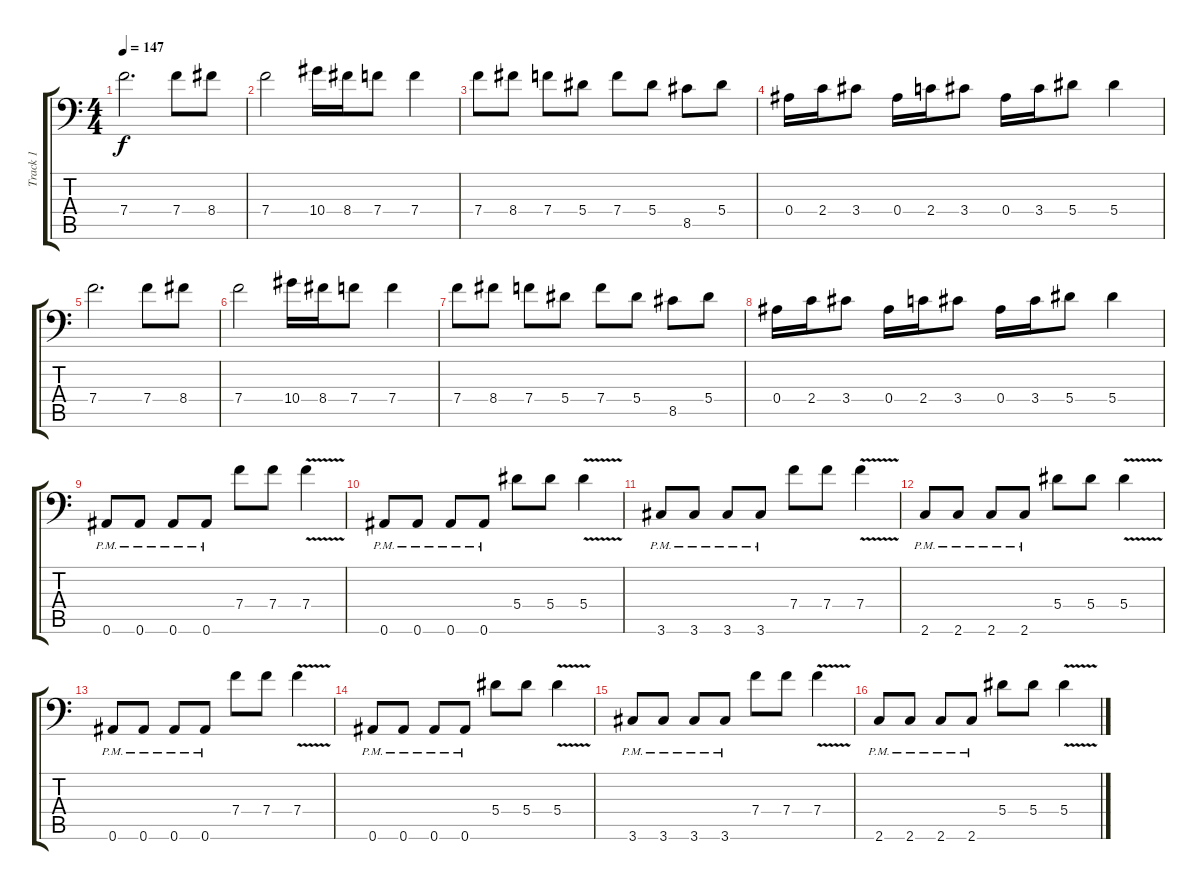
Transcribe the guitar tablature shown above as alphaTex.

\track ("Track 1" "Track 1") {instrument distortionguitar}
\staff {score tabs}
\tuning (C4 G3 Eb3 Bb2 F2 Bb1) {hide}
\ts (4 4)
\tempo 147
\clef f4
\ks c
7.4.2{d dy f} 7.4.8 8.4.8 |
7.4.2 10.4.16 8.4.16 7.4.8 7.4.4 |
7.4.8 8.4.8 7.4.8 5.4.8 7.4.8 5.4.8 8.5.8 5.4.8 |
0.4.16 2.4.16 3.4.8 0.4.16 2.4.16 3.4.8 0.4.16 3.4.16 5.4.8 5.4.4 |
7.4.2{d} 7.4.8 8.4.8 |
7.4.2 10.4.16 8.4.16 7.4.8 7.4.4 |
7.4.8 8.4.8 7.4.8 5.4.8 7.4.8 5.4.8 8.5.8 5.4.8 |
0.4.16 2.4.16 3.4.8 0.4.16 2.4.16 3.4.8 0.4.16 3.4.16 5.4.8 5.4.4 |
0.6{pm}.8 0.6{pm}.8 0.6{pm}.8 0.6{pm}.8 7.4.8 7.4.8 7.4{v}.4 |
0.6{pm}.8 0.6{pm}.8 0.6{pm}.8 0.6{pm}.8 5.4.8 5.4.8 5.4{v}.4 |
3.6{pm}.8 3.6{pm}.8 3.6{pm}.8 3.6{pm}.8 7.4.8 7.4.8 7.4{v}.4 |
2.6{pm}.8 2.6{pm}.8 2.6{pm}.8 2.6{pm}.8 5.4.8 5.4.8 5.4{v}.4 |
0.6{pm}.8 0.6{pm}.8 0.6{pm}.8 0.6{pm}.8 7.4.8 7.4.8 7.4{v}.4 |
0.6{pm}.8 0.6{pm}.8 0.6{pm}.8 0.6{pm}.8 5.4.8 5.4.8 5.4{v}.4 |
3.6{pm}.8 3.6{pm}.8 3.6{pm}.8 3.6{pm}.8 7.4.8 7.4.8 7.4{v}.4 |
2.6{pm}.8 2.6{pm}.8 2.6{pm}.8 2.6{pm}.8 5.4.8 5.4.8 5.4{v}.4
